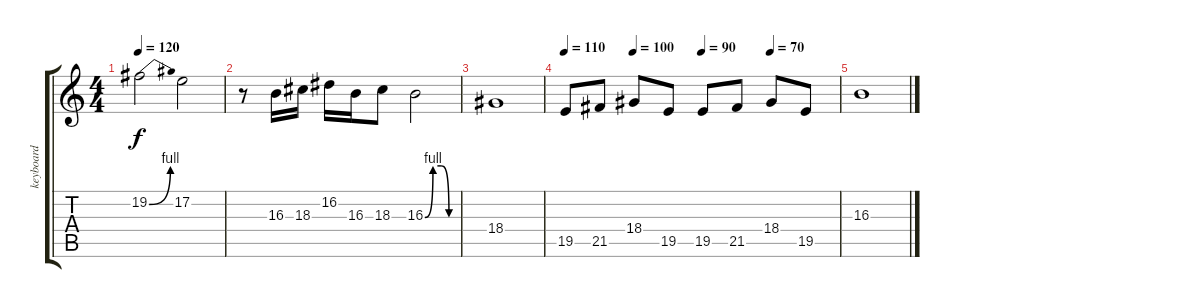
\track ("keyboard" "keyboard") {instrument lead3calliope}
\staff {score tabs}
\tuning (E4 B3 G3 D3 A2 E2) {hide}
\ts (4 4)
\tempo 120
\clef g2
\ks c
19.2{be (bend 0 0 60 4)}.2{dy f} 17.2.2 |
r.8 16.3.16 18.3.16 16.2.16 16.3.16 18.3.8 16.3{be (custom 0 0 15 4 30 4 45 0 60 0)}.2 |
18.4.1 |
\tempo 110
\tempo (100 0.25)
\tempo (90 0.5)
\tempo (70 0.75)
19.5.8 21.5.8 18.4.8 19.5.8 19.5.8 21.5.8 18.4.8 19.5.8 |
16.3.1
